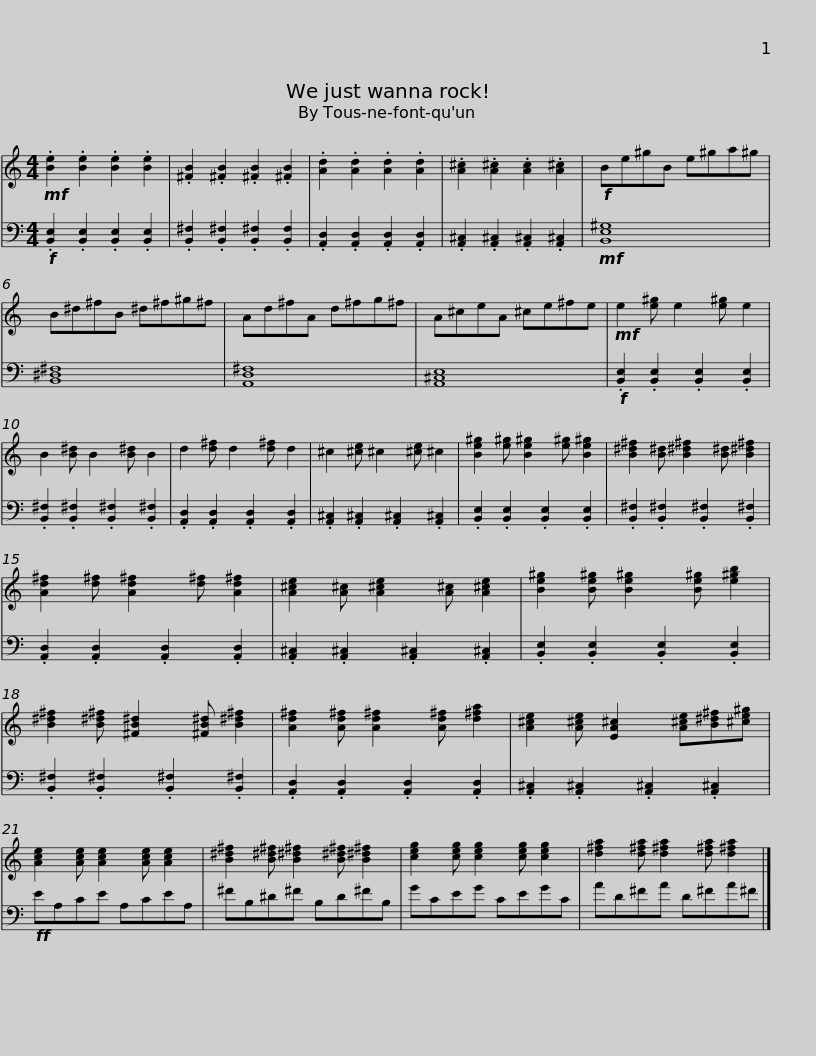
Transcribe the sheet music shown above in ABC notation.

X:1
%%score { 1 | 2 }
L:1/8
M:4/4
I:linebreak $
K:C
V:1 treble
V:2 bass
V:1
!mf! .[Be]2 .[Be]2 .[Be]2 .[Be]2 | .[^FB]2 .[^FB]2 .[^FB]2 .[^FB]2 | .[Ad]2 .[Ad]2 .[Ad]2 .[Ad]2 | .[A^c]2 .[A^c]2 .[Ac]2 .[A^c]2 |!f! Be^gB e^ga^g |$ %5
 B^d^fB ^d^f^g^f | Ad^fA d^fg^f | A^ceA ^ce^fe |!mf! e2 [e^g] e2 [e^g] e2 |$ B2 [B^d] B2 [B^d] B2 | %10
 d2 [d^f] d2 [d^f] d2 | ^c2 [^ce] ^c2 [^ce] ^c2 | [Be^g]2 [e^g] [Be^g]2 [e^g] [Be^g]2 | [B^d^f]2 [B^d] [B^d^f]2 [B^d] [B^d^f]2 |$ [Ad^f]2 [d^f] [Ad^f]2 [d^f] [Ad^f]2 | %15
 [A^ce]2 [A^c] [A^ce]2 [A^c] [A^ce]2 | [Be^g]2 [Be^g] [Be^g]2 [Be^g] [e^gb]2 | [B^d^f]2 [B^d^f] [^FB^d]2 [^FB^d] [B^d^f]2 |$ [Ad^f]2 [Ad^f] [Ad^f]2 [Ad^f] [d^fa]2 | [A^ce]2 [A^ce] [EA^c]2 [A^ce][B^d^f][^ce^g] | %20
 [Ace]2 [Ace] [Ace]2 [Ace] [Ace]2 | [B^d^f]2 [B^d^f] [B^d^f]2 [B^d^f] [B^d^f]2 |$ [ceg]2 [ceg] [ceg]2 [ceg] [ceg]2 | [d^fa]2 [d^fa] [d^fa]2 [d^fa] [d^fa]2 |] %24
V:2
!f! .[B,,E,]2 .[B,,E,]2 .[B,,E,]2 .[B,,E,]2 | .[B,,^F,]2 .[B,,^F,]2 .[B,,^F,]2 .[B,,F,]2 | .[A,,D,]2 .[A,,D,]2 .[A,,D,]2 .[A,,D,]2 | .[A,,^C,]2 .[A,,^C,]2 .[A,,^C,]2 .[A,,^C,]2 |!mf! [B,,E,^G,]8 |$ %5
 [B,,^D,^F,]8 | [A,,D,^F,]8 | [A,,^C,E,]8 |!f! .[B,,E,]2 .[B,,E,]2 .[B,,E,]2 .[B,,E,]2 |$ .[B,,^F,]2 .[B,,^F,]2 .[B,,^F,]2 .[B,,^F,]2 | %10
 .[A,,D,]2 .[A,,D,]2 .[A,,D,]2 .[A,,D,]2 | .[A,,^C,]2 .[A,,^C,]2 .[A,,^C,]2 .[A,,^C,]2 | .[B,,E,]2 .[B,,E,]2 .[B,,E,]2 .[B,,E,]2 | .[B,,^F,]2 .[B,,^F,]2 .[B,,^F,]2 .[B,,^F,]2 |$ .[A,,D,]2 .[A,,D,]2 .[A,,D,]2 .[A,,D,]2 | %15
 .[A,,^C,]2 .[A,,^C,]2 .[A,,^C,]2 .[A,,^C,]2 | .[B,,E,]2 .[B,,E,]2 .[B,,E,]2 .[B,,E,]2 | .[B,,^F,]2 .[B,,^F,]2 .[B,,^F,]2 .[B,,^F,]2 |$ .[A,,D,]2 .[A,,D,]2 .[A,,D,]2 .[A,,D,]2 | .[A,,^C,]2 .[A,,^C,]2 .[A,,^C,]2 .[A,,^C,]2 | %20
!ff! EA,CE A,CEA, | ^FB,^D^F B,D^FB, |$ GCEG CEGC | AD^FA D^FA^F |] %24
